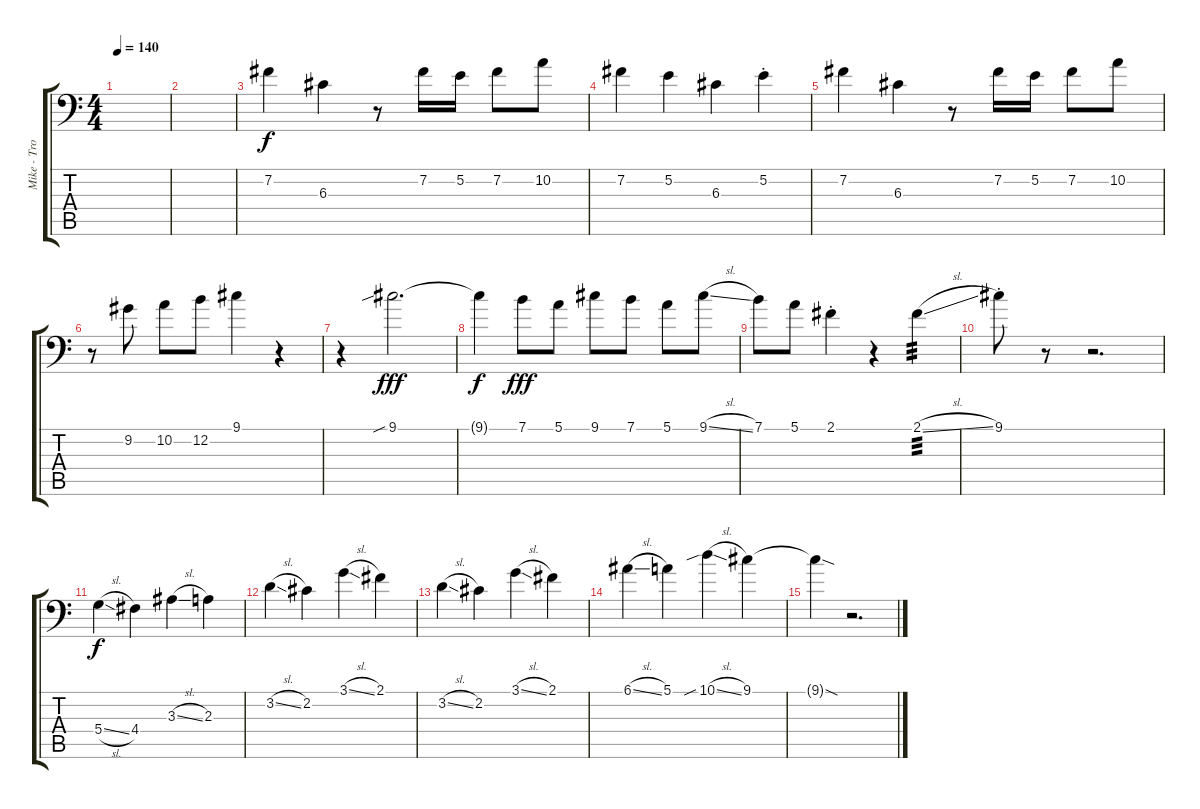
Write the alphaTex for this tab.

\track ("Mike - Trombone" "Mike - Tro") {instrument trombone}
\staff {score tabs}
\tuning (E4 B3 G3 D3 A2 A1) {hide}
\ts (4 4)
\tempo 140
\clef f4
\ks c
|
|
7.2.4 6.3.4 r.8 7.2.16 5.2.16 7.2.8 10.2.8 |
7.2.4 5.2.4 6.3.4 5.2{st}.4 |
7.2.4 6.3.4 r.8 7.2.16 5.2.16 7.2.8 10.2.8 |
r.8 9.2.8 10.2.8 12.2.8 9.1.4 r.4 |
r.4 9.1{sib}.2{d dy fff} |
9.1{t}.4{dy f} 7.1.8{dy fff} 5.1.8 9.1.8 7.1.8 5.1.8 9.1{sl}.8 |
7.1.8 5.1.8 2.1{st}.4 r.4 2.1{sl}.4{tp 3} |
9.1{st}.8 r.8 r.2{d} |
5.4{sl}.4{dy f} 4.4.4 3.3{sl}.4 2.3.4 |
3.2{sl}.4 2.2.4 3.1{sl}.4 2.1.4 |
3.2{sl}.4 2.2.4 3.1{sl}.4 2.1.4 |
6.1{sl}.4 5.1.4 10.1{sib sl}.4 9.1.4 |
9.1{sod t}.4 r.2{d}
